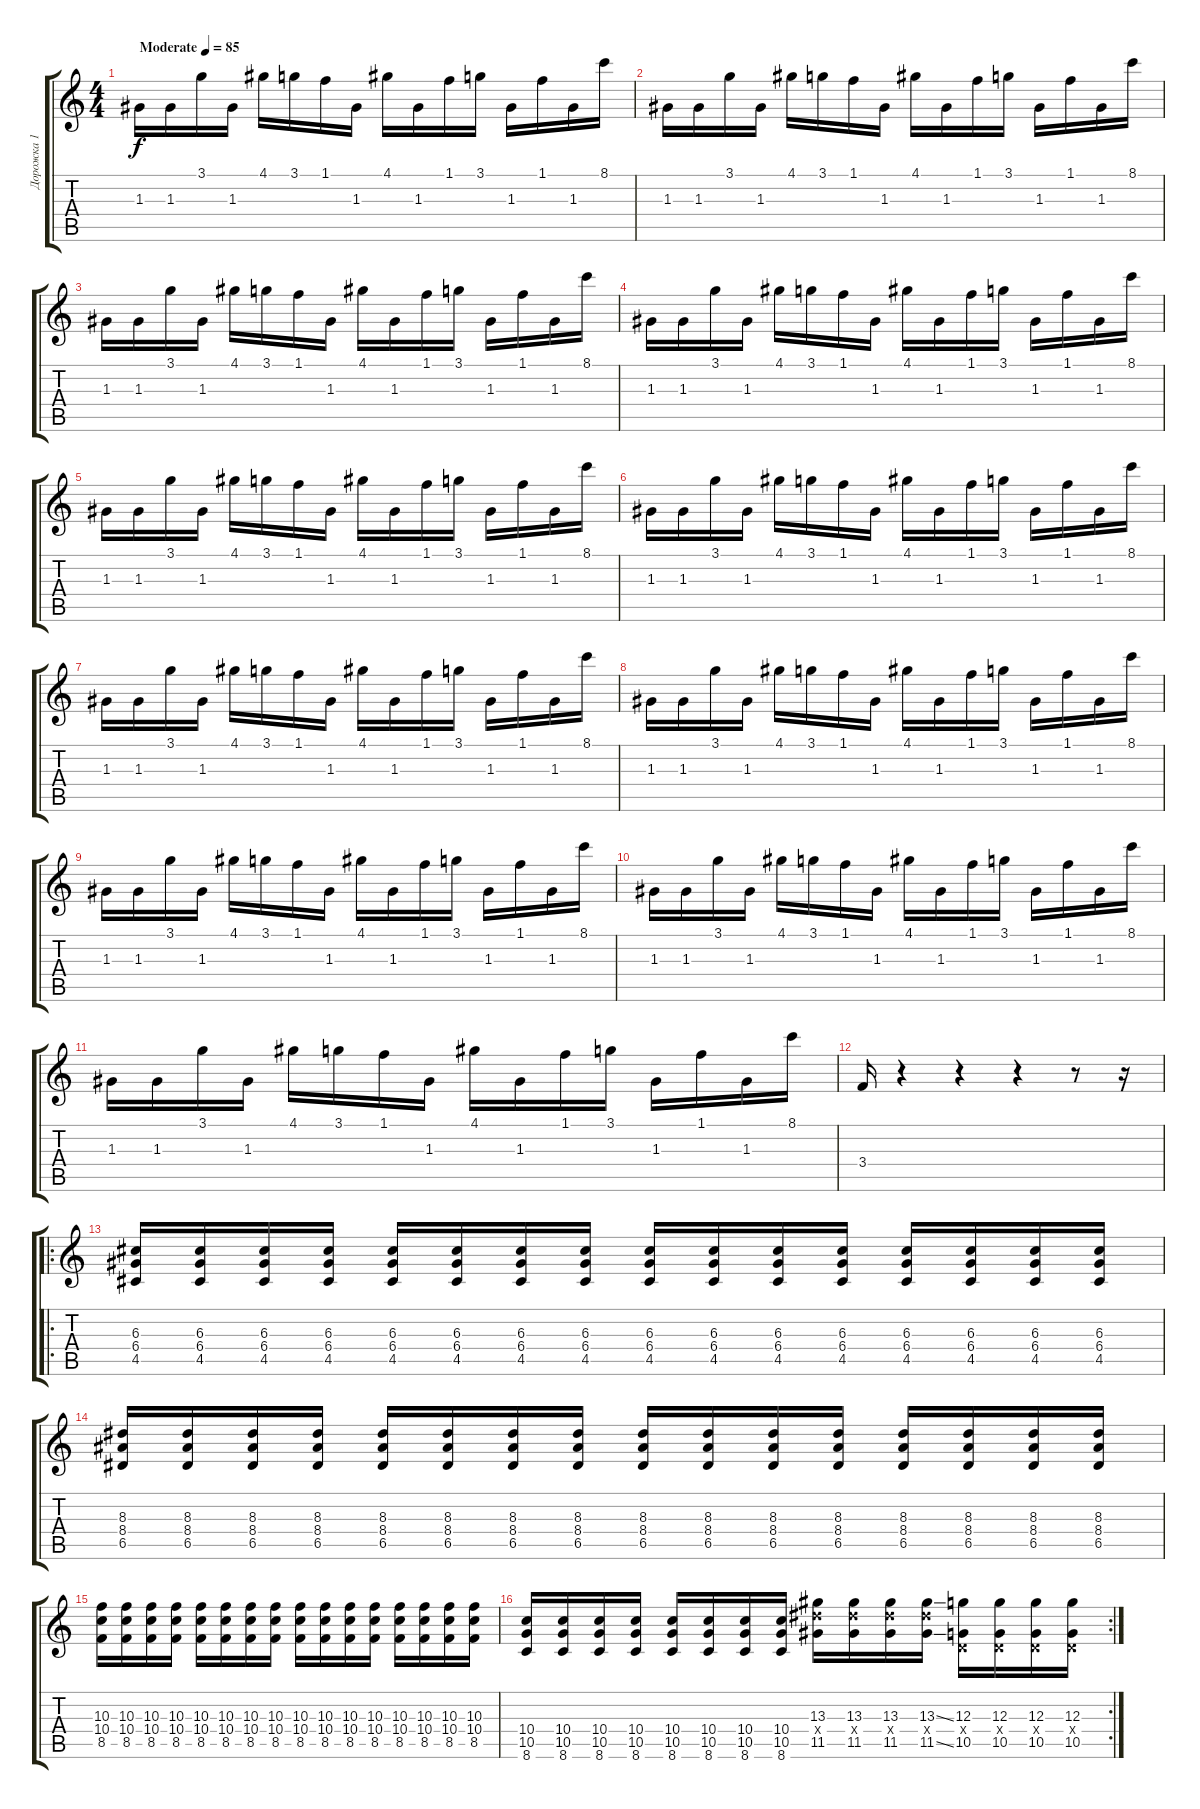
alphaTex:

\track ("Дорожка 1" "Дорожка 1") {instrument acousticguitarsteel}
\staff {score tabs}
\tuning (E4 B3 G3 D3 A2 E2) {hide}
\ts (4 4)
\tempo (85 "Moderate")
\clef g2
\ks c
1.3.16{dy f instrument acousticguitarsteel} 1.3.16 3.1.16 1.3.16 4.1.16 3.1.16 1.1.16 1.3.16 4.1.16 1.3.16 1.1.16 3.1.16 1.3.16 1.1.16 1.3.16 8.1.16 |
1.3.16 1.3.16 3.1.16 1.3.16 4.1.16 3.1.16 1.1.16 1.3.16 4.1.16 1.3.16 1.1.16 3.1.16 1.3.16 1.1.16 1.3.16 8.1.16 |
1.3.16 1.3.16 3.1.16 1.3.16 4.1.16 3.1.16 1.1.16 1.3.16 4.1.16 1.3.16 1.1.16 3.1.16 1.3.16 1.1.16 1.3.16 8.1.16 |
1.3.16 1.3.16 3.1.16 1.3.16 4.1.16 3.1.16 1.1.16 1.3.16 4.1.16 1.3.16 1.1.16 3.1.16 1.3.16 1.1.16 1.3.16 8.1.16 |
1.3.16 1.3.16 3.1.16 1.3.16 4.1.16 3.1.16 1.1.16 1.3.16 4.1.16 1.3.16 1.1.16 3.1.16 1.3.16 1.1.16 1.3.16 8.1.16 |
1.3.16 1.3.16 3.1.16 1.3.16 4.1.16 3.1.16 1.1.16 1.3.16 4.1.16 1.3.16 1.1.16 3.1.16 1.3.16 1.1.16 1.3.16 8.1.16 |
1.3.16 1.3.16 3.1.16 1.3.16 4.1.16 3.1.16 1.1.16 1.3.16 4.1.16 1.3.16 1.1.16 3.1.16 1.3.16 1.1.16 1.3.16 8.1.16 |
1.3.16 1.3.16 3.1.16 1.3.16 4.1.16 3.1.16 1.1.16 1.3.16 4.1.16 1.3.16 1.1.16 3.1.16 1.3.16 1.1.16 1.3.16 8.1.16 |
1.3.16 1.3.16 3.1.16 1.3.16 4.1.16 3.1.16 1.1.16 1.3.16 4.1.16 1.3.16 1.1.16 3.1.16 1.3.16 1.1.16 1.3.16 8.1.16 |
1.3.16 1.3.16 3.1.16 1.3.16 4.1.16 3.1.16 1.1.16 1.3.16 4.1.16 1.3.16 1.1.16 3.1.16 1.3.16 1.1.16 1.3.16 8.1.16 |
1.3.16 1.3.16 3.1.16 1.3.16 4.1.16 3.1.16 1.1.16 1.3.16 4.1.16 1.3.16 1.1.16 3.1.16 1.3.16 1.1.16 1.3.16 8.1.16 |
3.4.16 r.4 r.4 r.4 r.8 r.16 |
\ro
(6.3 6.4 4.5).16 (6.3 6.4 4.5).16 (6.3 6.4 4.5).16 (6.3 6.4 4.5).16 (6.3 6.4 4.5).16 (6.3 6.4 4.5).16 (6.3 6.4 4.5).16 (6.3 6.4 4.5).16 (6.3 6.4 4.5).16 (6.3 6.4 4.5).16 (6.3 6.4 4.5).16 (6.3 6.4 4.5).16 (6.3 6.4 4.5).16 (6.3 6.4 4.5).16 (6.3 6.4 4.5).16 (6.3 6.4 4.5).16 |
(8.3 8.4 6.5).16 (8.3 8.4 6.5).16 (8.3 8.4 6.5).16 (8.3 8.4 6.5).16 (8.3 8.4 6.5).16 (8.3 8.4 6.5).16 (8.3 8.4 6.5).16 (8.3 8.4 6.5).16 (8.3 8.4 6.5).16 (8.3 8.4 6.5).16 (8.3 8.4 6.5).16 (8.3 8.4 6.5).16 (8.3 8.4 6.5).16 (8.3 8.4 6.5).16 (8.3 8.4 6.5).16 (8.3 8.4 6.5).16 |
(10.3 10.4 8.5).16 (10.3 10.4 8.5).16 (10.3 10.4 8.5).16 (10.3 10.4 8.5).16 (10.3 10.4 8.5).16 (10.3 10.4 8.5).16 (10.3 10.4 8.5).16 (10.3 10.4 8.5).16 (10.3 10.4 8.5).16 (10.3 10.4 8.5).16 (10.3 10.4 8.5).16 (10.3 10.4 8.5).16 (10.3 10.4 8.5).16 (10.3 10.4 8.5).16 (10.3 10.4 8.5).16 (10.3 10.4 8.5).16 |
\rc 2
(10.4 10.5 8.6).16 (10.4 10.5 8.6).16 (10.4 10.5 8.6).16 (10.4 10.5 8.6).16 (10.4 10.5 8.6).16 (10.4 10.5 8.6).16 (10.4 10.5 8.6).16 (10.4 10.5 8.6).16 (13.3 13.4{x} 11.5).16 (13.3 13.4{x} 11.5).16 (13.3 13.4{x} 11.5).16 (13.3{ss} 13.4{x} 11.5{ss}).16 (12.3 0.4{x} 10.5).16 (12.3 0.4{x} 10.5).16 (12.3 0.4{x} 10.5).16 (12.3 0.4{x} 10.5).16
